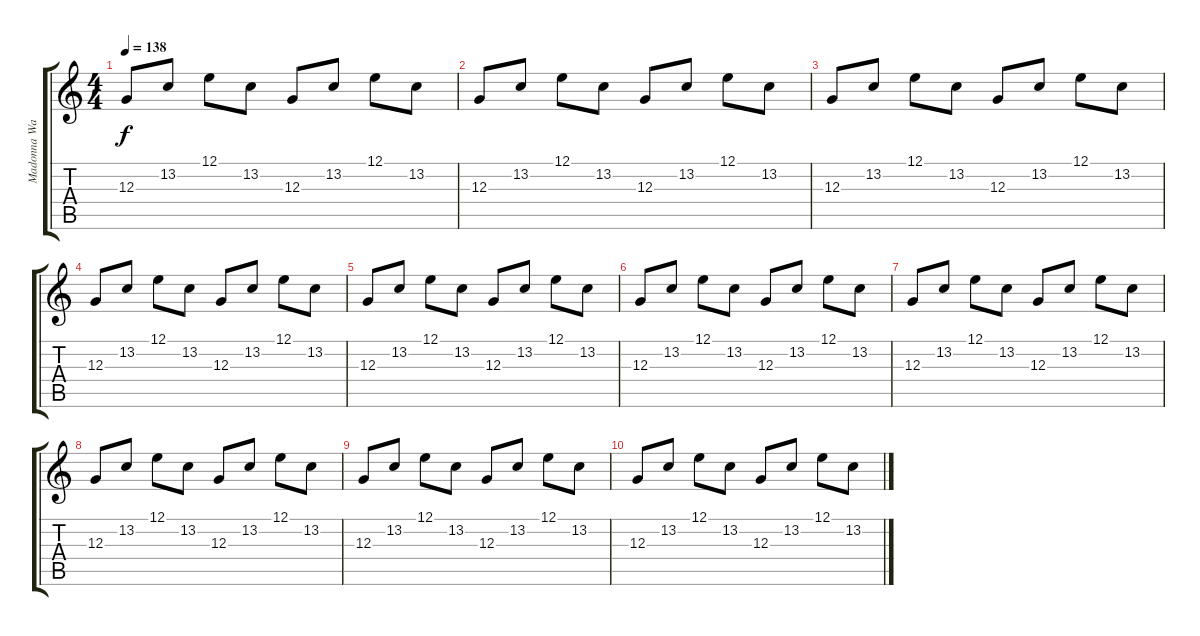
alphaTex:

\track ("Madonna Wayne Gacy [Keyboard]" "Madonna Wa") {instrument lead6voice}
\staff {score tabs}
\tuning (E4 B3 G3 D3 A2 E2) {hide}
\ts (4 4)
\tempo 138
\clef g2
\ks c
12.3.8{dy f} 13.2.8 12.1.8 13.2.8 12.3.8 13.2.8 12.1.8 13.2.8 |
12.3.8 13.2.8 12.1.8 13.2.8 12.3.8 13.2.8 12.1.8 13.2.8 |
12.3.8 13.2.8 12.1.8 13.2.8 12.3.8 13.2.8 12.1.8 13.2.8 |
12.3.8 13.2.8 12.1.8 13.2.8 12.3.8 13.2.8 12.1.8 13.2.8 |
12.3.8 13.2.8 12.1.8 13.2.8 12.3.8 13.2.8 12.1.8 13.2.8 |
12.3.8 13.2.8 12.1.8 13.2.8 12.3.8 13.2.8 12.1.8 13.2.8 |
12.3.8 13.2.8 12.1.8 13.2.8 12.3.8 13.2.8 12.1.8 13.2.8 |
12.3.8 13.2.8 12.1.8 13.2.8 12.3.8 13.2.8 12.1.8 13.2.8 |
12.3.8 13.2.8 12.1.8 13.2.8 12.3.8 13.2.8 12.1.8 13.2.8 |
12.3.8 13.2.8 12.1.8 13.2.8 12.3.8 13.2.8 12.1.8 13.2.8
